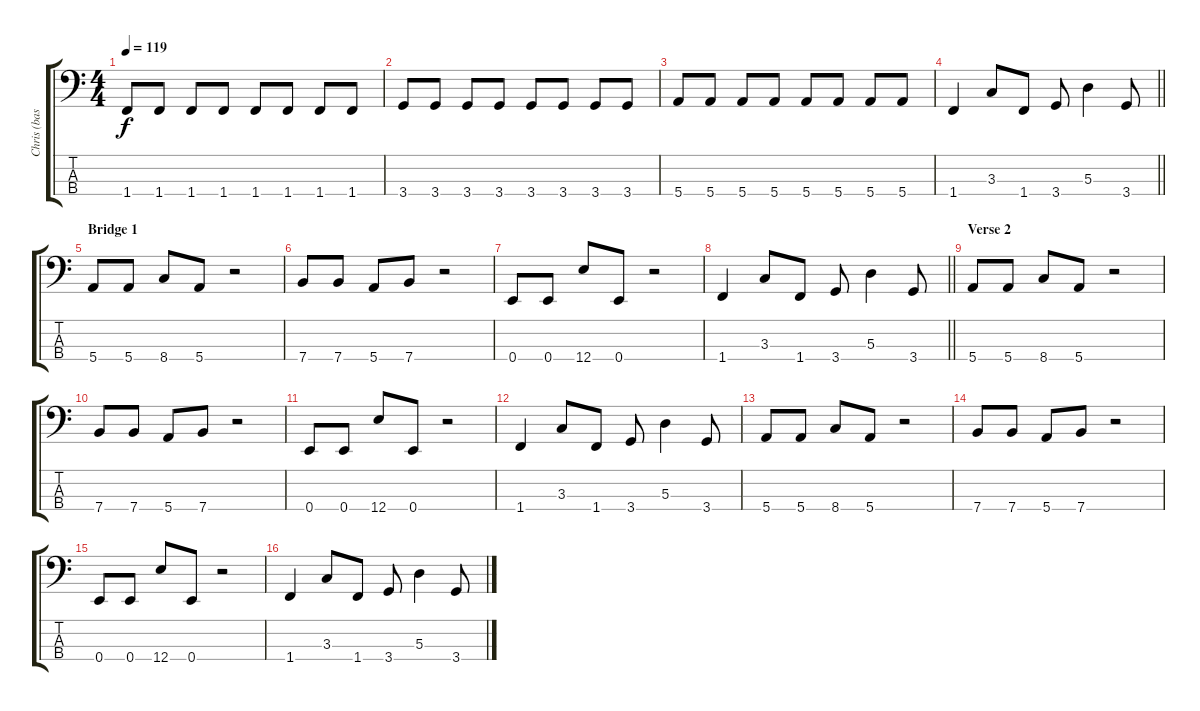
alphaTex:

\track ("Chris (bass OD)" "Chris (bas") {instrument overdrivenguitar}
\staff {score tabs}
\tuning (G2 D2 A1 E1) {hide}
\ts (4 4)
\tempo 119
\clef f4
\ks c
1.4.8{dy f} 1.4.8 1.4.8 1.4.8 1.4.8 1.4.8 1.4.8 1.4.8 |
3.4.8 3.4.8 3.4.8 3.4.8 3.4.8 3.4.8 3.4.8 3.4.8 |
5.4.8 5.4.8 5.4.8 5.4.8 5.4.8 5.4.8 5.4.8 5.4.8 |
\barLineRight lightlight
1.4.4 3.3.8 1.4.8 3.4.8 5.3.4 3.4.8 |
\section ("" "Bridge 1")
5.4.8 5.4.8 8.4.8 5.4.8 r.2 |
7.4.8 7.4.8 5.4.8 7.4.8 r.2 |
0.4.8 0.4.8 12.4.8 0.4.8 r.2 |
\barLineRight lightlight
1.4.4 3.3.8 1.4.8 3.4.8 5.3.4 3.4.8 |
\section ("" "Verse 2")
5.4.8 5.4.8 8.4.8 5.4.8 r.2 |
7.4.8 7.4.8 5.4.8 7.4.8 r.2 |
0.4.8 0.4.8 12.4.8 0.4.8 r.2 |
1.4.4 3.3.8 1.4.8 3.4.8 5.3.4 3.4.8 |
5.4.8 5.4.8 8.4.8 5.4.8 r.2 |
7.4.8 7.4.8 5.4.8 7.4.8 r.2 |
0.4.8 0.4.8 12.4.8 0.4.8 r.2 |
1.4.4 3.3.8 1.4.8 3.4.8 5.3.4 3.4.8
